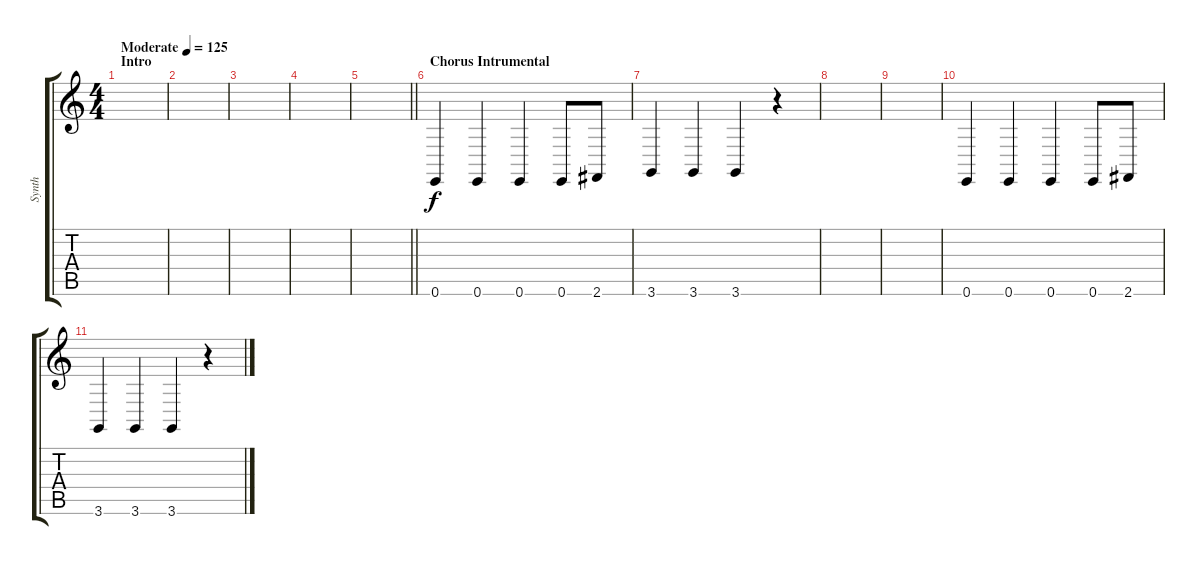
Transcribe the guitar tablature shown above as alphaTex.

\track ("Synth" "Synth") {instrument lead2sawtooth}
\staff {score tabs}
\tuning (E4 B3 G3 D3 A2 E2) {hide}
\ts (4 4)
\section ("" "Intro")
\tempo (125 "Moderate")
\clef g2
\ks c
|
|
|
|
\barLineRight lightlight
|
\section ("" "Chorus Intrumental")
0.6.4 0.6.4 0.6.4 0.6.8 2.6.8 |
3.6.4 3.6.4 3.6.4 r.4 |
|
|
0.6.4 0.6.4 0.6.4 0.6.8 2.6.8 |
3.6.4 3.6.4 3.6.4 r.4
